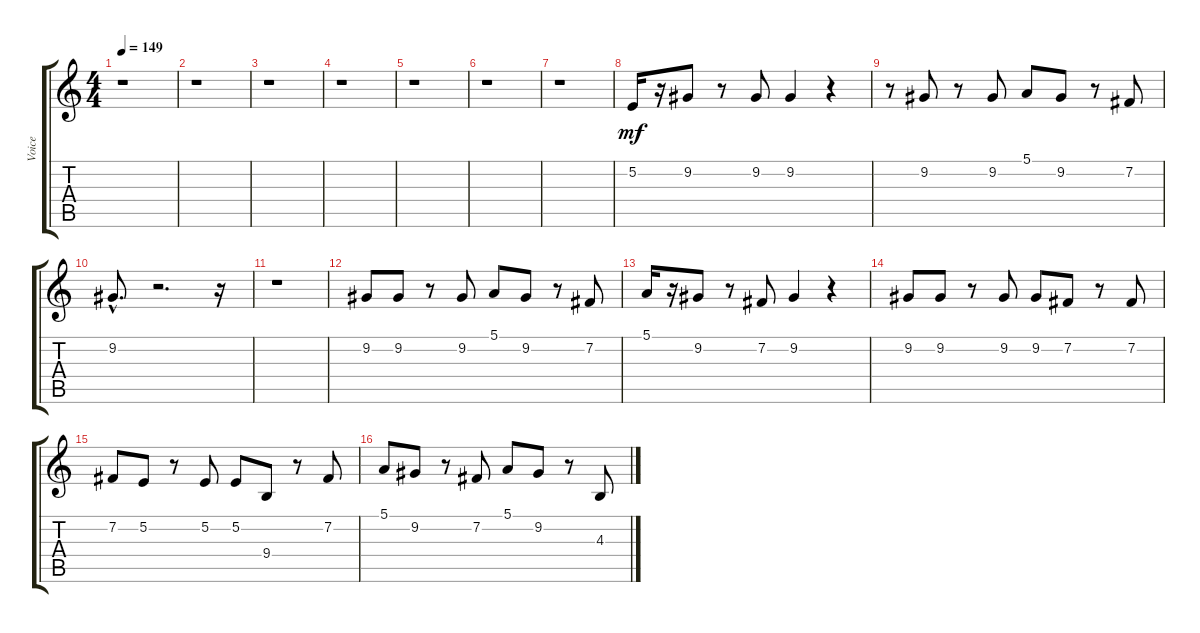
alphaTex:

\track ("Voice" "Voice") {instrument lead6voice}
\staff {score tabs}
\tuning (E4 B3 G3 D3 A2 E2) {hide}
\ts (4 4)
\tempo 149
\clef g2
\ks c
r.1{dy mf} |
r.1 |
r.1 |
r.1 |
r.1 |
r.1 |
r.1 |
5.2.16 r.16 9.2.8 r.8 9.2.8 9.2.4 r.4 |
r.8 9.2.8 r.8 9.2.8 5.1.8 9.2.8 r.8 7.2.8 |
9.2{hac}.8{d} r.2{d} r.16 |
r.1 |
9.2.8 9.2.8 r.8 9.2.8 5.1.8 9.2.8 r.8 7.2.8 |
5.1.16 r.16 9.2.8 r.8 7.2.8 9.2.4 r.4 |
9.2.8 9.2.8 r.8 9.2.8 9.2.8 7.2.8 r.8 7.2.8 |
7.2.8 5.2.8 r.8 5.2.8 5.2.8 9.4.8 r.8 7.2.8 |
5.1.8 9.2.8 r.8 7.2.8 5.1.8 9.2.8 r.8 4.3.8
